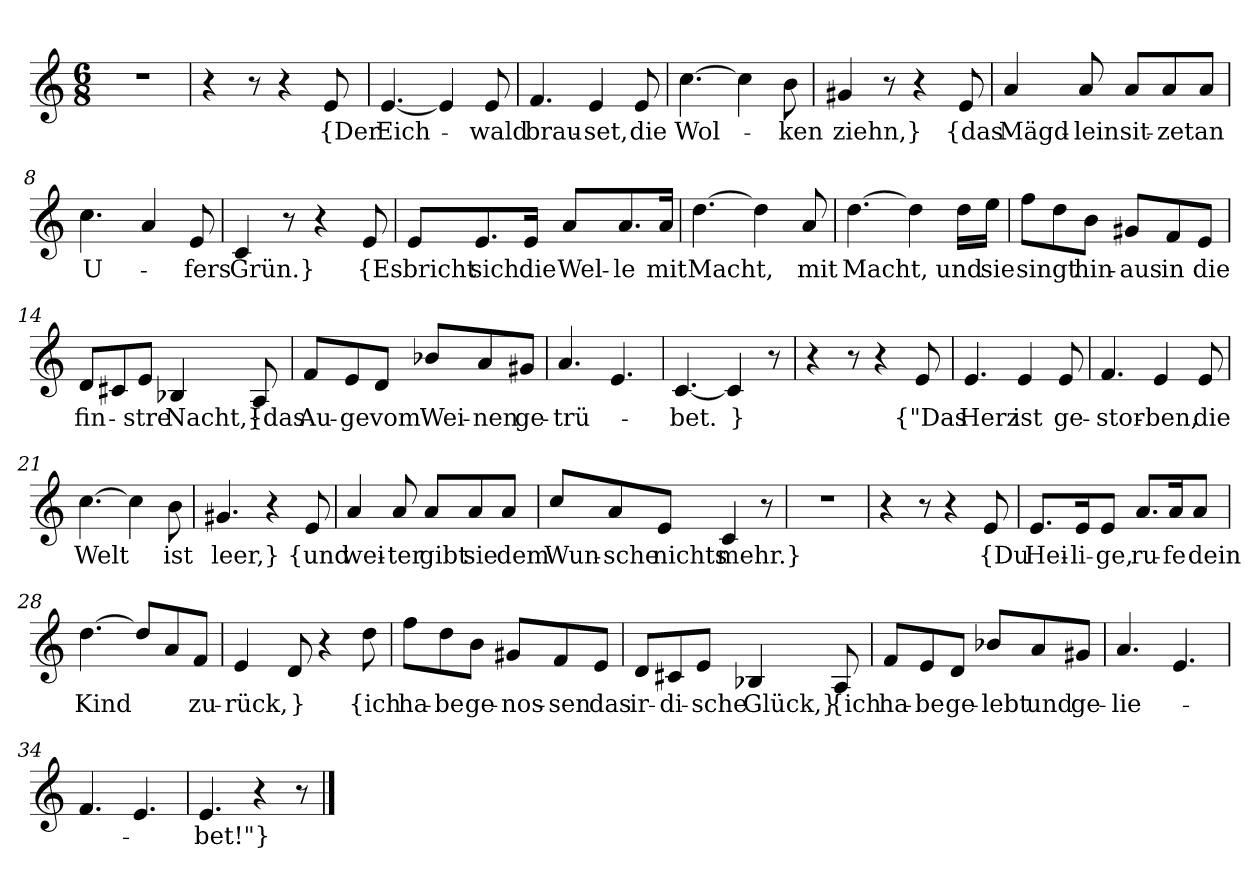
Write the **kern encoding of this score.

**kern	**text
*part1	*part1
*staff1	*staff1
*clefG2	*
*k[]	*
*M6/8	*
=1	=1
2.r	.
=2	=2
4r	.
8r	.
4r	.
8e	{Der
=3	=3
[4.e	Eich-
4e]	.
8e	-wald
=4	=4
4.f	brau-
4e	-set,
8e	die
=5	=5
[4.cc	Wol-
4cc]	.
8b	-ken
=6	=6
4g#X	ziehn,}
8r	.
4r	.
8e	{das
=7	=7
4a	Mägd-
8a	-lein
8a/L	sit-
8a/	-zet
8a/J	an
=8	=8
4.cc	U-
4a	.
8e	-fers
=9	=9
4c	Grün.}
8r	.
4r	.
8e	{Es
=10	=10
8e/L	bricht
8.e/	sich
16e/Jk	die
8a/L	Wel-
8.a/	-le
16a/Jk	mit
=11	=11
[4.dd	Macht,
4dd]	.
8a	mit
=12	=12
[4.dd	Macht,
4dd]	.
16dd\LL	und
16ee\JJ	sie
=13	=13
8ff\L	singt
8dd\	.
8b\J	hin-
8g#X/L	-aus
8f/	in
8e/J	die
=14	=14
8d/L	fin-
8c#X/	.
8e/J	-stre
4B-X	Nacht,}
8A	{das
=15	=15
8f/L	Au-
8e/	-ge
8d/J	vom
8b-X/L	Wei-
8a/	-nen
8g#X/J	ge-
=16	=16
4.a	-trü-
4.e	.
=17	=17
[4.c	-bet.
4c]	}
8r	.
=18	=18
4r	.
8r	.
4r	.
8e	{"Das
=19	=19
4.e	Herz
4e	ist
8e	ge-
=20	=20
4.f	-stor-
4e	-ben,
8e	die
=21	=21
[4.cc	Welt
4cc]	.
8b	ist
=22	=22
4.g#X	leer,}
4r	.
8e	{und
=23	=23
4a	wei-
8a	-ter
8a/L	gibt
8a/	sie
8a/J	dem
=24	=24
8cc/L	Wun-
8a/	-sche
8e/J	nichts
4c	mehr.}
8r	.
=25	=25
2.r	.
=26	=26
4r	.
8r	.
4r	.
8e	{Du
=27	=27
8.e/L	Hei-
16e/K	-li-
8e/J	-ge,
8.a/L	ru-
16a/K	-fe
8a/J	dein
=28	=28
[4.dd	Kind
8dd/L]	.
8a/	.
8f/J	zu-
=29	=29
4e	-rück,
8d	}
4r	.
8dd	{ich
=30	=30
8ff\L	ha-
8dd\	-be
8b\J	ge-
8g#X/L	-nos-
8f/	-sen
8e/J	das
=31	=31
8d/L	ir-
8c#X/	-di-
8e/J	-sche
4B-X	Glück,}
8A	{ich
=32	=32
8f/L	ha-
8e/	-be
8d/J	ge-
8b-X/L	-lebt
8a/	und
8g#X/J	ge-
=33	=33
4.a	-lie-
4.e	.
=34	=34
4.f	.
4.e	.
=35	=35
4.e	-bet!"}
4r	.
8r	.
==	==
*-	*-
